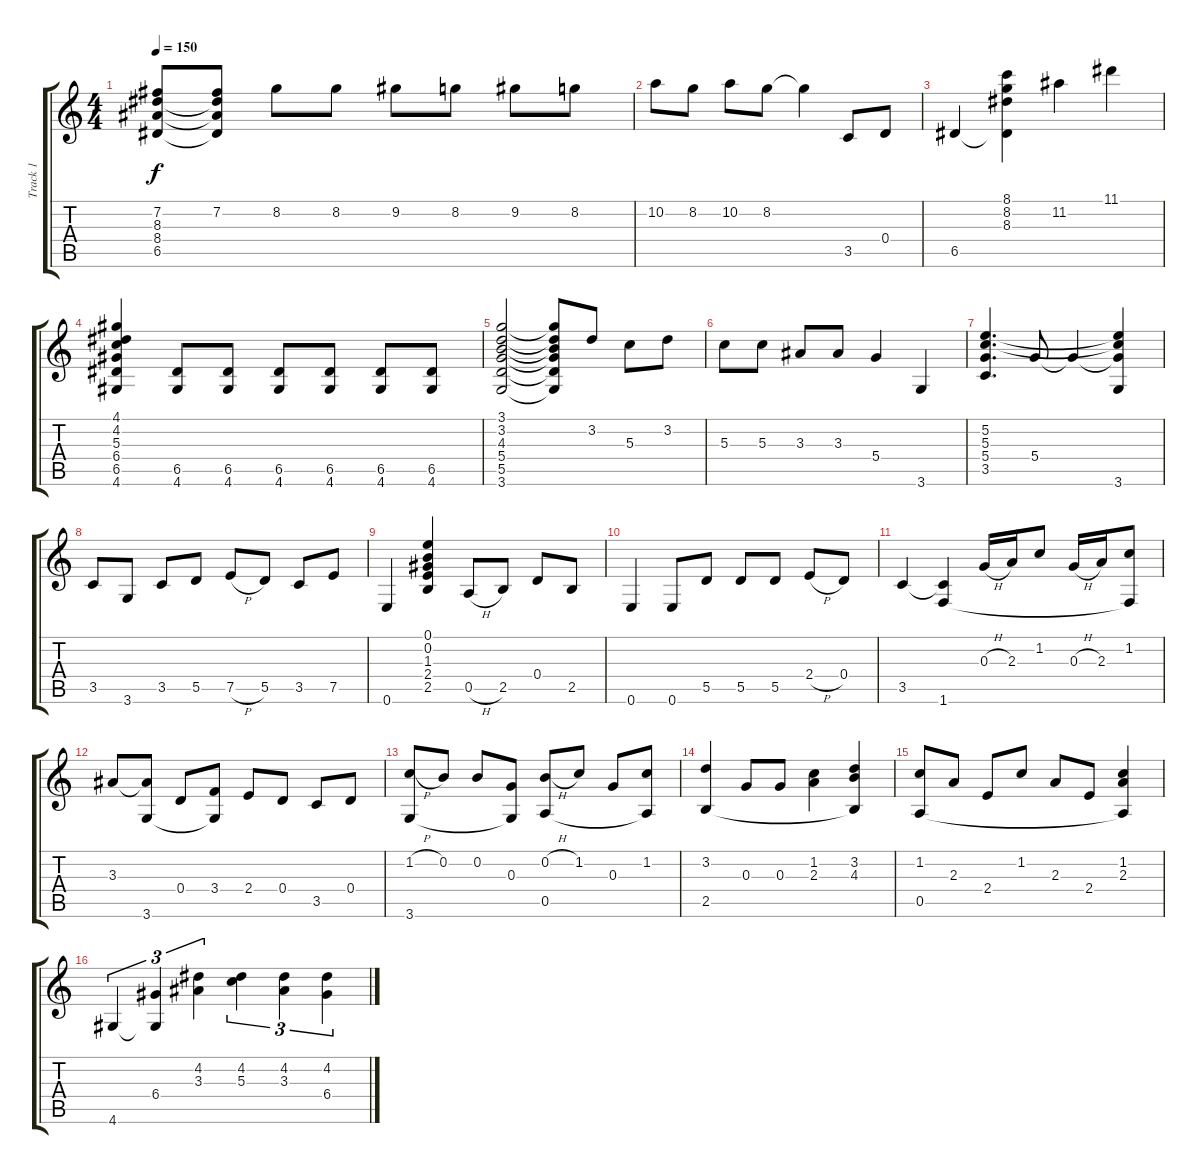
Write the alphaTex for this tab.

\track ("Track 1" "Track 1") {instrument acousticguitarsteel}
\staff {score tabs}
\tuning (E4 B3 G3 D3 A2 E2) {hide}
\ts (4 4)
\tempo 150
\clef g2
\ks c
(7.2 8.3 8.4 6.5).8{dy f} (7.2 8.3{t} 8.4{t} 6.5{t}).8 8.2.8 8.2.8 9.2.8 8.2.8 9.2.8 8.2.8 |
10.2.8 8.2.8 10.2.8 8.2.8 8.2{t}.4 3.5.8 0.4.8 |
6.5.4 (8.1 8.2 8.3 6.5{t}).4 11.2.4 11.1.4 |
(4.1 4.2 5.3 6.4 6.5 4.6).4 (6.5 4.6).8 (6.5 4.6).8 (6.5 4.6).8 (6.5 4.6).8 (6.5 4.6).8 (6.5 4.6).8 |
(3.1 3.2 4.3 5.4 5.5 3.6).2 (3.1{t} 3.2{t} 4.3{t} 5.4{t} 5.5{t} 3.6{t}).8 3.2.8 5.3.8 3.2.8 |
5.3.8 5.3.8 3.3.8 3.3.8 5.4.4 3.6.4 |
(5.2 5.3 5.4 3.5).4{d} 5.4.8 5.4{t}.4 (5.2{t} 5.3{t} 5.4{t} 3.6).4 |
3.5.8 3.6.8 3.5.8 5.5.8 7.5{h}.8 5.5.8 3.5.8 7.5.8 |
0.6.4 (0.1 0.2 1.3 2.4 2.5).4 0.5{h}.8 2.5.8 0.4.8 2.5.8 |
0.6.4 0.6.8 5.5.8 5.5.8 5.5.8 2.4{h}.8 0.4.8 |
3.5.4 (3.5{t} 1.6).4 0.3{h}.16 2.3.16 1.2.8 0.3{h}.16 2.3.16 (1.2 1.6{t}).8 |
3.3.8 (3.3{t} 3.6).8 0.4.8 (3.4 3.6{t}).8 2.4.8 0.4.8 3.5.8 0.4.8 |
(1.2{h} 3.6).8 0.2.8 0.2.8 (0.3 3.6{t}).8 (0.2{h} 0.5).8 1.2.8 0.3.8 (1.2 0.5{t}).8 |
(3.2 2.5).4 0.3.8 0.3.8 (1.2 2.3).4 (3.2 4.3 2.5{t}).4 |
(1.2 0.5).8 2.3.8 2.4.8 1.2.8 2.3.8 2.4.8 (1.2 2.3 0.5{t}).4 |
4.6.4{tu (3 2)} (6.4 4.6{t}).4{tu (3 2)} (4.2 3.3).4{tu (3 2)} (4.2 5.3).4{tu (3 2)} (4.2 3.3).4{tu (3 2)} (4.2 6.4).4{tu (3 2)}
